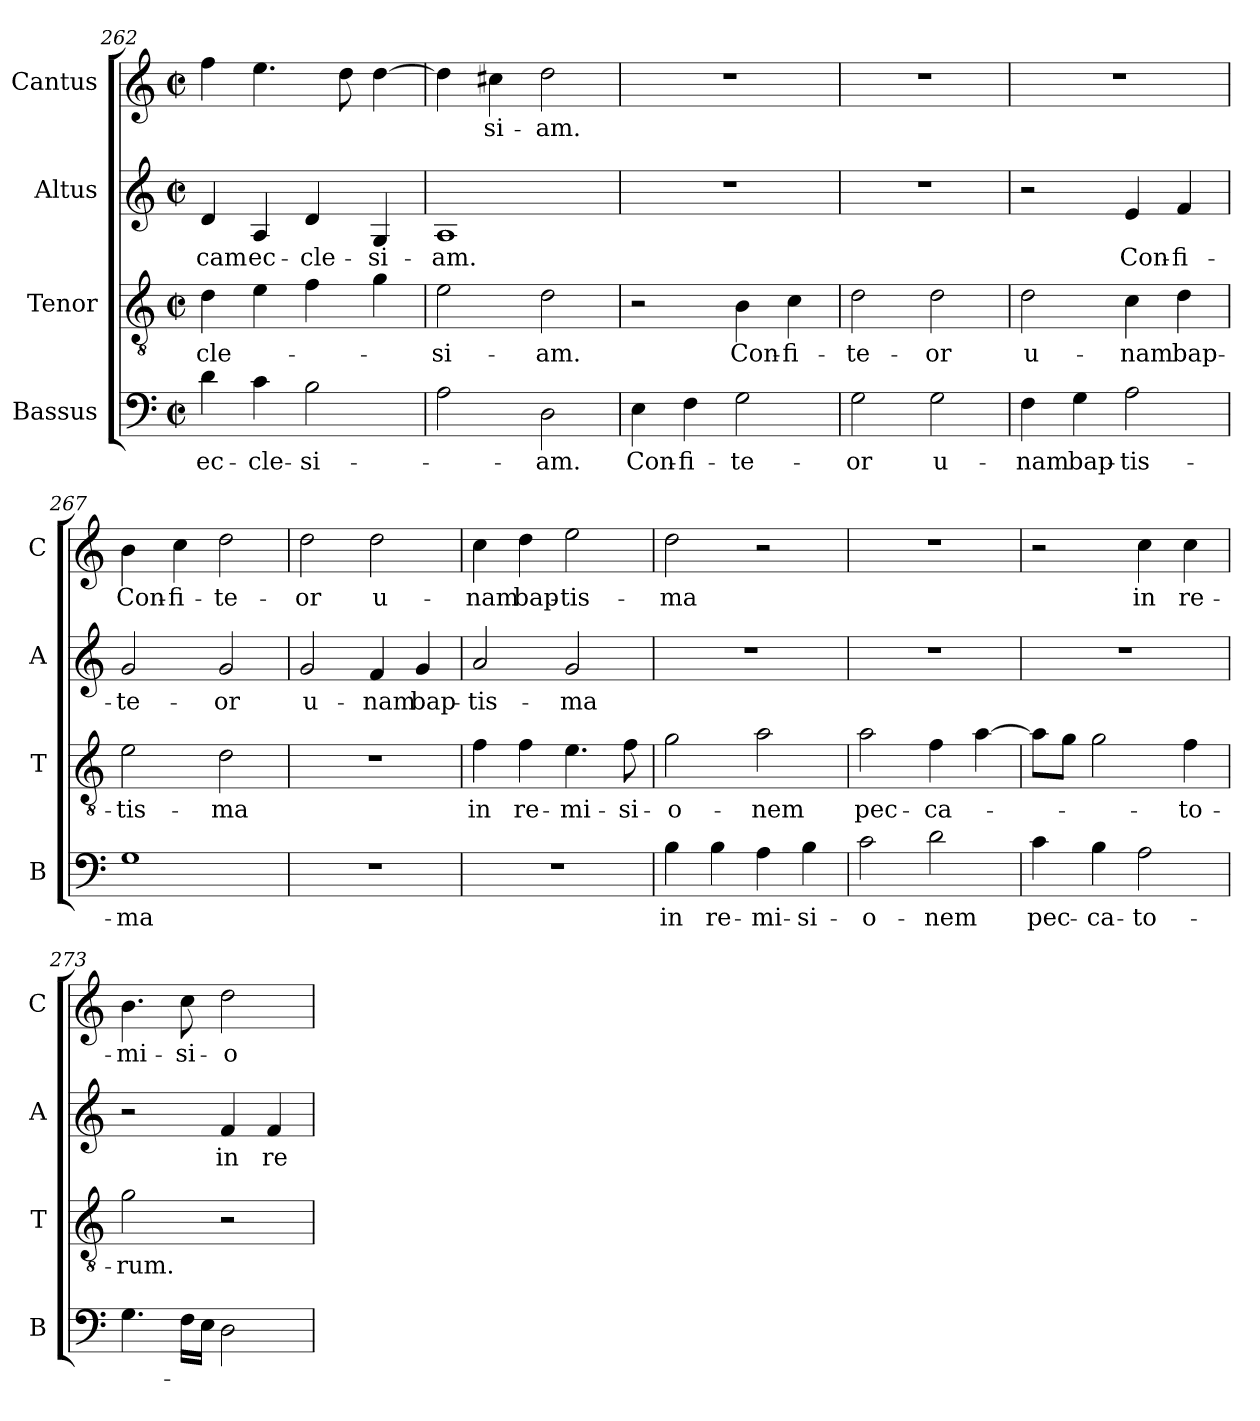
**kern	**text	**kern	**text	**kern	**text	**kern	**text
*part4	*part4	*part3	*part3	*part2	*part2	*part1	*part1
*staff4	*staff4	*staff3	*staff3	*staff2	*staff2	*staff1	*staff1
*I"Bassus	*	*I"Tenor	*	*I"Altus	*	*I"Cantus	*
*I'B	*	*I'T	*	*I'A	*	*I'C	*
*clefF4	*	*clefGv2	*	*clefG2	*	*clefG2	*
*k[]	*	*k[]	*	*k[]	*	*k[]	*
*C:	*	*C:	*	*C:	*	*C:	*
*M2/2	*	*M2/2	*	*M2/2	*	*M2/2	*
*met(c|)	*	*met(c|)	*	*met(c|)	*	*met(c|)	*
=262	=262	=262	=262	=262	=262	=262	=262
!	!LO:LY:b	!	!	!	!	!	!
!	!	!	!LO:LY:b	!	!	!	!
!	!	!	!	!	!LO:LY:b	!	!
4d\	ec-	4d\	-cle-	4d/	-cam	4ff\	.
!	!LO:LY:b	!	!	!	!	!	!
!	!	!	!	!	!LO:LY:b	!	!
4c\	-cle-	4e\	.	4A/	ec-	4.ee\	.
!	!LO:LY:b	!	!	!	!	!	!
!	!	!	!	!	!LO:LY:b	!	!
2B\	-si-	4f\	.	4d/	-cle-	.	.
.	.	.	.	.	.	8dd\	.
!	!	!	!	!	!LO:LY:b	!	!
.	.	4g\	.	4G/	-si-	[4dd\	.
=263	=263	=263	=263	=263	=263	=263	=263
!	!	!	!LO:LY:b	!	!	!	!
!	!	!	!	!	!LO:LY:b	!	!
2A\	.	2e\	-si-	1A	-am.	4dd\]	.
!	!	!	!	!	!	!	!LO:LY:b
.	.	.	.	.	.	4cc#X\	-si-
!	!LO:LY:b	!	!	!	!	!	!
!	!	!	!LO:LY:b	!	!	!	!
!	!	!	!	!	!	!	!LO:LY:b
2D\	-am.	2d\	-am.	.	.	2dd\	-am.
!!LO:LB:g=z
=264	=264	=264	=264	=264	=264	=264	=264
!	!LO:LY:b	!	!	!	!	!	!
4E\	Con-	2r	.	1r	.	1r	.
!	!LO:LY:b	!	!	!	!	!	!
4F\	-fi-	.	.	.	.	.	.
!	!LO:LY:b	!	!	!	!	!	!
!	!	!	!LO:LY:b	!	!	!	!
2G\	-te-	4B\	Con-	.	.	.	.
!	!	!	!LO:LY:b	!	!	!	!
.	.	4c\	-fi-	.	.	.	.
=265	=265	=265	=265	=265	=265	=265	=265
!	!LO:LY:b	!	!	!	!	!	!
!	!	!	!LO:LY:b	!	!	!	!
2G\	-or	2d\	-te-	1r	.	1r	.
!	!LO:LY:b	!	!	!	!	!	!
!	!	!	!LO:LY:b	!	!	!	!
2G\	u-	2d\	-or	.	.	.	.
=266	=266	=266	=266	=266	=266	=266	=266
!	!LO:LY:b	!	!	!	!	!	!
!	!	!	!LO:LY:b	!	!	!	!
4F\	-nam	2d\	u-	2r	.	1r	.
!	!LO:LY:b	!	!	!	!	!	!
4G\	bap-	.	.	.	.	.	.
!	!LO:LY:b	!	!	!	!	!	!
!	!	!	!LO:LY:b	!	!	!	!
!	!	!	!	!	!LO:LY:b	!	!
2A\	-tis-	4c\	-nam	4e/	Con-	.	.
!	!	!	!LO:LY:b	!	!	!	!
!	!	!	!	!	!LO:LY:b	!	!
.	.	4d\	bap-	4f/	-fi-	.	.
=267	=267	=267	=267	=267	=267	=267	=267
!	!LO:LY:b	!	!	!	!	!	!
!	!	!	!LO:LY:b	!	!	!	!
!	!	!	!	!	!LO:LY:b	!	!
!	!	!	!	!	!	!	!LO:LY:b
1G	-ma	2e\	-tis-	2g/	-te-	4b\	Con-
!	!	!	!	!	!	!	!LO:LY:b
.	.	.	.	.	.	4cc\	-fi-
!	!	!	!LO:LY:b	!	!	!	!
!	!	!	!	!	!LO:LY:b	!	!
!	!	!	!	!	!	!	!LO:LY:b
.	.	2d\	-ma	2g/	-or	2dd\	-te-
=268	=268	=268	=268	=268	=268	=268	=268
!	!	!	!	!	!LO:LY:b	!	!
!	!	!	!	!	!	!	!LO:LY:b
1r	.	1r	.	2g/	u-	2dd\	-or
!	!	!	!	!	!LO:LY:b	!	!
!	!	!	!	!	!	!	!LO:LY:b
.	.	.	.	4f/	-nam	2dd\	u-
!	!	!	!	!	!LO:LY:b	!	!
.	.	.	.	4g/	bap-	.	.
!!LO:LB:g=z
=269	=269	=269	=269	=269	=269	=269	=269
!	!	!	!LO:LY:b	!	!	!	!
!	!	!	!	!	!LO:LY:b	!	!
!	!	!	!	!	!	!	!LO:LY:b
1r	.	4f\	in	2a/	-tis-	4cc\	-nam
!	!	!	!LO:LY:b	!	!	!	!
!	!	!	!	!	!	!	!LO:LY:b
.	.	4f\	re-	.	.	4dd\	bap-
!	!	!	!LO:LY:b	!	!	!	!
!	!	!	!	!	!LO:LY:b	!	!
!	!	!	!	!	!	!	!LO:LY:b
.	.	4.e\	-mi-	2g/	-ma	2ee\	-tis-
!	!	!	!LO:LY:b	!	!	!	!
.	.	8f\	-si-	.	.	.	.
=270	=270	=270	=270	=270	=270	=270	=270
!	!LO:LY:b	!	!	!	!	!	!
!	!	!	!LO:LY:b	!	!	!	!
!	!	!	!	!	!	!	!LO:LY:b
4B\	in	2g\	-o-	1r	.	2dd\	-ma
!	!LO:LY:b	!	!	!	!	!	!
4B\	re-	.	.	.	.	.	.
!	!LO:LY:b	!	!	!	!	!	!
!	!	!	!LO:LY:b	!	!	!	!
4A\	-mi-	2a\	-nem	.	.	2r	.
!	!LO:LY:b	!	!	!	!	!	!
4B\	-si-	.	.	.	.	.	.
=271	=271	=271	=271	=271	=271	=271	=271
!	!LO:LY:b	!	!	!	!	!	!
!	!	!	!LO:LY:b	!	!	!	!
2c\	-o-	2a\	pec-	1r	.	1r	.
!	!LO:LY:b	!	!	!	!	!	!
!	!	!	!LO:LY:b	!	!	!	!
2d\	-nem	4f\	-ca-	.	.	.	.
.	.	[4a\	.	.	.	.	.
=272	=272	=272	=272	=272	=272	=272	=272
!	!LO:LY:b	!	!	!	!	!	!
4c\	pec-	8a\L]	.	1r	.	2r	.
.	.	8g\J	.	.	.	.	.
!	!LO:LY:b	!	!	!	!	!	!
4B\	-ca-	2g\	.	.	.	.	.
!	!LO:LY:b	!	!	!	!	!	!
!	!	!	!	!	!	!	!LO:LY:b
2A\	-to-	.	.	.	.	4cc\	in
!	!	!	!LO:LY:b	!	!	!	!
!	!	!	!	!	!	!	!LO:LY:b
.	.	4f\	-to-	.	.	4cc\	re-
=273	=273	=273	=273	=273	=273	=273	=273
!	!	!	!LO:LY:b	!	!	!	!
!	!	!	!	!	!	!	!LO:LY:b
4.G\	.	2g\	-rum.	2r	.	4.b\	-mi-
!	!	!	!	!	!	!	!LO:LY:b
16F\LL	.	.	.	.	.	8cc\	-si-
16E\JJ	.	.	.	.	.	.	.
!	!	!	!	!	!LO:LY:b	!	!
!	!	!	!	!	!	!	!LO:LY:b
2D\	.	2r	.	4f/	in	2dd\	-o-
!	!	!	!	!	!LO:LY:b	!	!
.	.	.	.	4f/	re-	.	.
=	=	=	=	=	=	=	=
*-	*-	*-	*-	*-	*-	*-	*-
